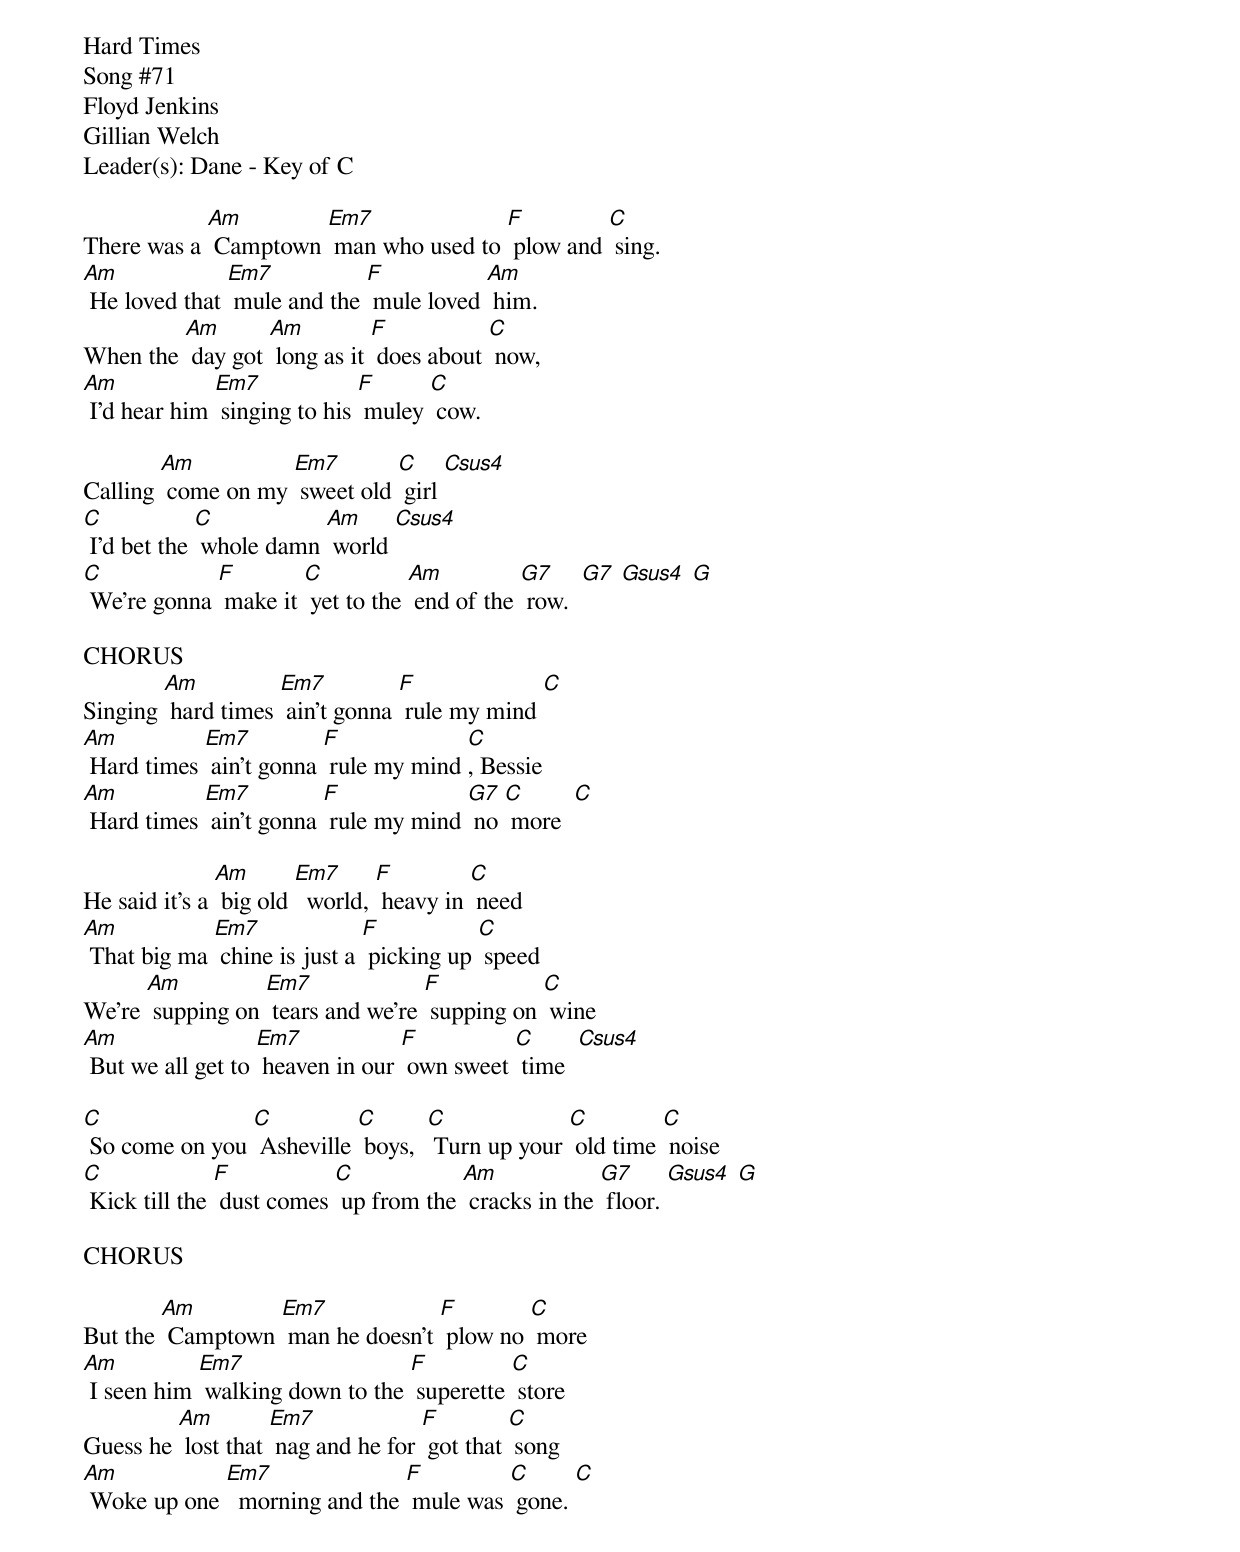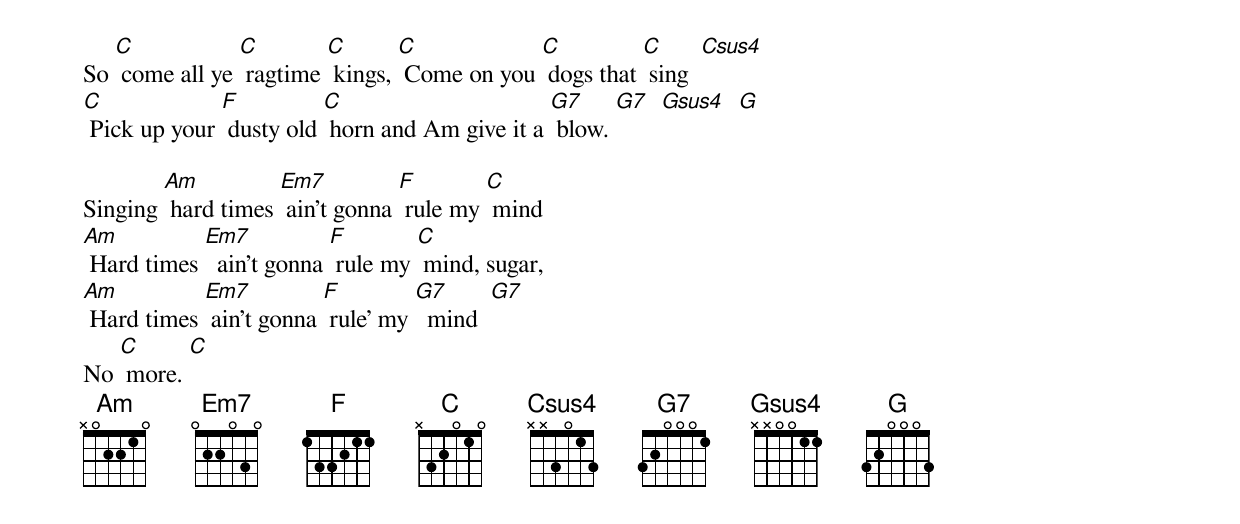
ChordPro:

Hard Times
Song #71
Floyd Jenkins
Gillian Welch
Leader(s): Dane - Key of C

There was a [Am] Camptown [Em7] man who used to [F] plow and [C] sing.
[Am] He loved that [Em7] mule and the [F] mule loved [Am] him.
When the [Am] day got [Am] long as it [F] does about [C] now,
[Am] I'd hear him [Em7] singing to his [F] muley [C] cow.

Calling [Am] come on my [Em7] sweet old [C] girl [Csus4]
[C] I’d bet the [C] whole damn [Am] world [Csus4]
[C] We’re gonna [F] make it [C] yet to the [Am] end of the [G7] row.  [G7] [Gsus4] [G]

CHORUS
Singing [Am] hard times [Em7] ain’t gonna [F] rule my mind [C]
[Am] Hard times [Em7] ain’t gonna [F] rule my mind [C], Bessie
[Am] Hard times [Em7] ain’t gonna [F] rule my mind [G7] no [C] more  [C]

He said it's a [Am] big old [Em7]  world, [F] heavy in [C] need
[Am] That big ma [Em7] chine is just a [F] picking up [C] speed
We're [Am] supping on [Em7] tears and we're [F] supping on [C] wine
[Am] But we all get to [Em7] heaven in our [F] own sweet [C] time  [Csus4]

[C] So come on you [C] Asheville [C] boys,  [C] Turn up your [C] old time [C] noise
[C] Kick till the [F] dust comes [C] up from the [Am] cracks in the [G7] floor. [Gsus4] [G]

CHORUS

But the [Am] Camptown [Em7] man he doesn't [F] plow no [C] more
[Am] I seen him [Em7] walking down to the [F] superette [C] store
Guess he [Am] lost that [Em7] nag and he for [F] got that [C] song
[Am] Woke up one [Em7]  morning and the [F] mule was [C] gone. [C]

So [C] come all ye [C] ragtime [C] kings, [C] Come on you [C] dogs that [C] sing  [Csus4]
[C] Pick up your [F] dusty old [C] horn and Am give it a [G7] blow. [G7]  [Gsus4]  [G]

Singing [Am] hard times [Em7] ain’t gonna [F] rule my [C] mind
[Am] Hard times [Em7]  ain’t gonna [F] rule my [C] mind, sugar,
[Am] Hard times [Em7] ain’t gonna [F] rule’ my [G7]  mind  [G7]
No [C] more. [C]
